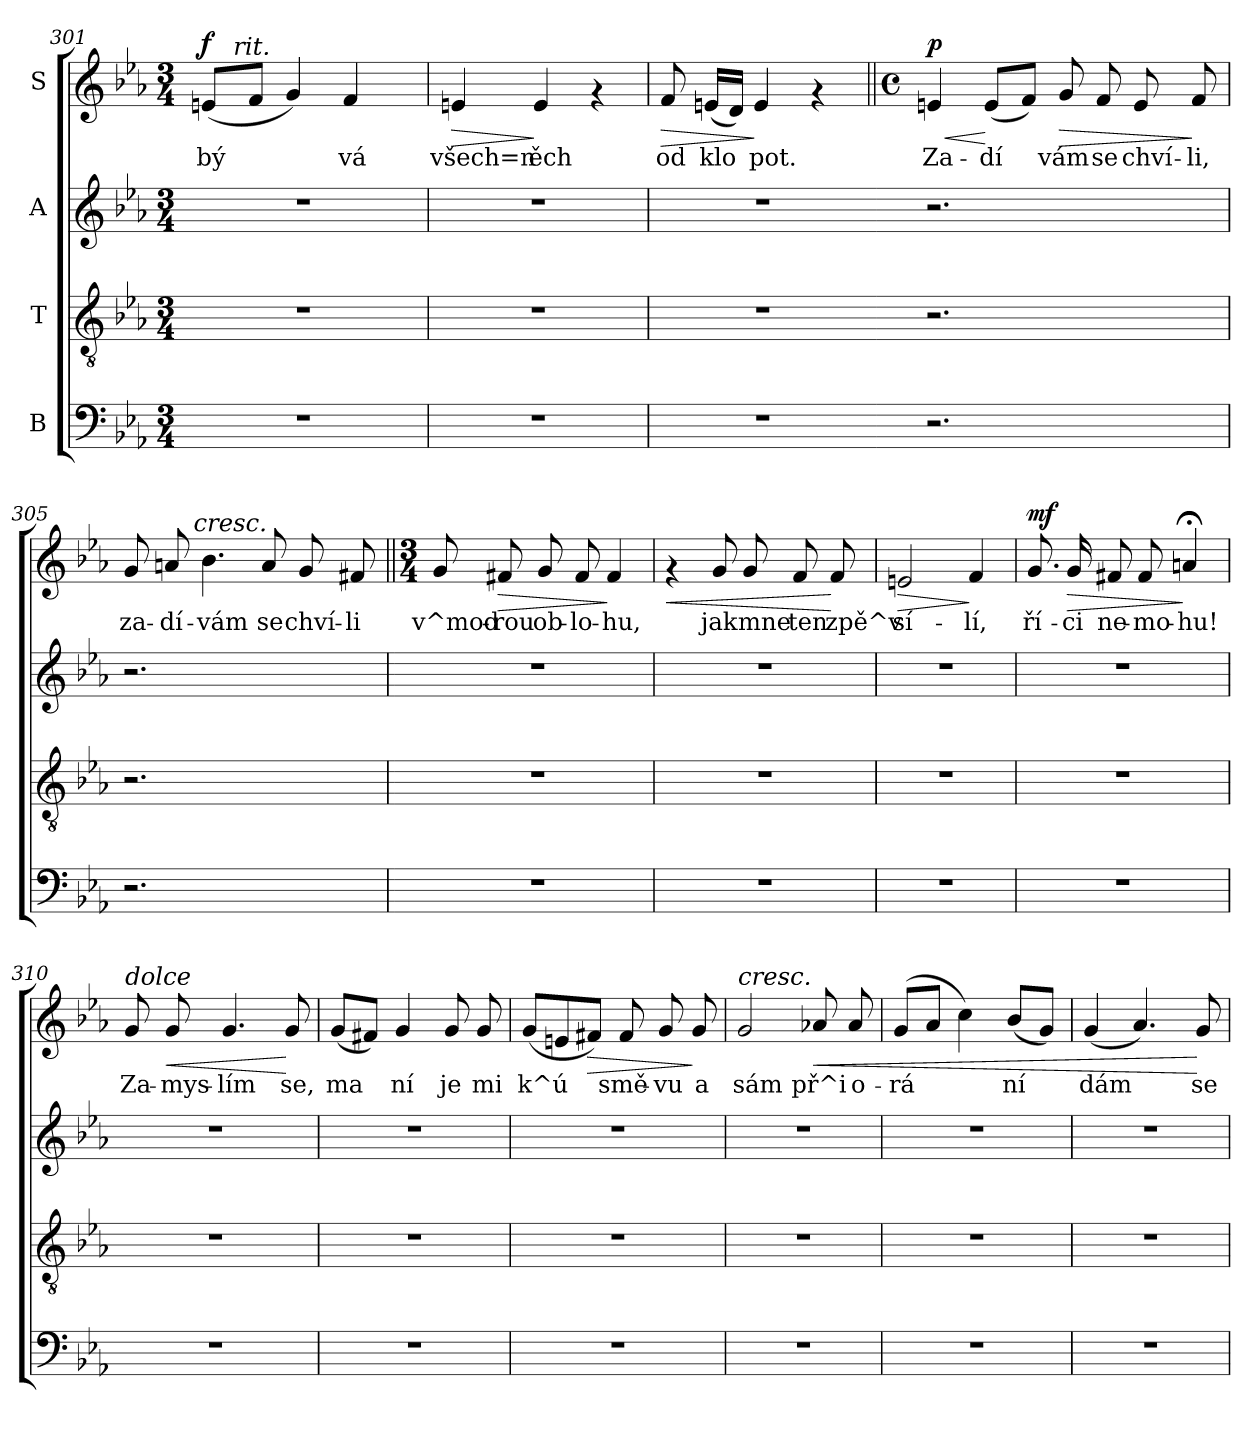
**kern	**kern	**kern	**kern	**text	**dynam
*part4	*part3	*part2	*part1	*part1	*part1
*staff4	*staff3	*staff2	*staff1	*staff1	*staff1
*I"B	*I"T	*I"A	*I"S	*	*
*clefF4	*clefGv2	*clefG2	*clefG2	*	*
*k[b-e-a-]	*k[b-e-a-]	*k[b-e-a-]	*k[b-e-a-]	*	*
*E-:	*E-:	*E-:	*E-:	*	*
*M3/4	*M3/4	*M3/4	*M3/4	*	*
=301	=301	=301	=301	=301	=301
!	!	!	!	!LO:LY:b:rj	!LO:DY:a
*	*	*	*^	*	*
2.r	2.r	2.r	(<8en/L	16.ryy	bý-	f
!	!	!	!	!LO:TX:a:i:t=rit.	!	!
.	.	.	.	2ryy	.	.
!	!	!	!	!	!LO:LY:b:rj	!
.	.	.	8f/J	.	--	.
!	!	!	!	!	!LO:LY:b:rj	!
.	.	.	4g/)	.	--	.
!	!	!	!	!	!LO:LY:b:rj	!
.	.	.	4f/	.	-vá	.
.	.	.	.	8ryy	.	.
.	.	.	.	32ryy	.	.
=302	=302	=302	=302	=302	=302	=302
!	!	!	!	!	!LO:LY:b:rj	!LO:HP:b
*	*	*	*v	*v	*	*
2.r	2.r	2.r	4en/	všech=n	>
!	!	!	!	!LO:LY:b:rj	!
.	.	.	4e/	ěch	]
.	.	.	4rf	.	.
=303	=303	=303	=303	=303	=303
!	!	!	!	!LO:LY:b:rj	!LO:HP:b
2.r	2.r	2.r	8f/	od	>
!	!	!	!	!LO:LY:b:rj	!
.	.	.	(<16en/L	klo-	.
!	!	!	!	!LO:LY:b:rj	!
.	.	.	16d/J)	--	.
!	!	!	!	!LO:LY:b:rj	!
.	.	.	4e/	-pot.	]
.	.	.	4rf	.	.
!!LO:PB:g=z
=304	=304	=304	=304||	=304||	=304||
*	*	*	*M4/4	*	*
*	*	*	*met(c)	*	*
!	!	!	!	!LO:LY:b:rj	!LO:HP:b
!	!	!	!	!	!LO:DY:n=1:a
2.r	2.r	2.r	4en/	Za-	< p
!	!	!	!	!LO:LY:b:rj	!
.	.	.	(<8e/L	-dí-	[
!	!	!	!	!LO:LY:b:rj	!
.	.	.	8f/J)	--	.
!	!	!	!	!LO:LY:b:rj	!LO:HP:b
.	.	.	8g/	-vám	>
!	!	!	!	!LO:LY:b:rj	!
.	.	.	8f/	se	.
!	!	!	!	!LO:LY:b:rj	!
4ryy	4ryy	4ryy	8e/	chví-	.
!	!	!	!	!LO:LY:b:rj	!
.	.	.	8f/	-li,	]
=305	=305	=305	=305	=305	=305
!	!	!	!	!LO:LY:b:rj	!
*	*	*	*^	*	*
2.r	2.r	2.r	8g/	8...ryy	za-	.
!	!	!	!	!	!LO:LY:b:rj	!
.	.	.	8an/	.	-dí-	.
!	!	!	!	!LO:TX:a:i:t=cresc.	!	!
.	.	.	.	2ryy	.	.
!	!	!	!	!	!LO:LY:b:rj	!
.	.	.	4.b-\	.	-vám	.
!	!	!	!	!	!LO:LY:b:rj	!
.	.	.	8a/	.	se	.
.	.	.	.	4ryy	.	.
!	!	!	!	!	!LO:LY:b:rj	!
4ryy	4ryy	4ryy	8g/	.	chví-	.
!	!	!	!	!	!LO:LY:b:rj	!
.	.	.	8f#X/	.	-li	.
.	.	.	.	64ryy	.	.
*	*	*	*v	*v	*	*
=306	=306	=306	=306||	=306||	=306||
*	*	*	*M3/4	*	*
*	*	*	*^	*	*
!	!	!	!	!	!LO:LY:b:rj	!
*	*	*	*v	*v	*	*
2.r	2.r	2.r	8g/	v^mod-	.
!	!	!	!	!LO:LY:b:rj	!LO:HP:b
.	.	.	8f#X/	-rou	>
!	!	!	!	!LO:LY:b:rj	!
.	.	.	8g/	ob-	.
!	!	!	!	!LO:LY:b:rj	!
.	.	.	8f#/	-lo-	.
!	!	!	!	!LO:LY:b:rj	!
.	.	.	4f#/	-hu,	]
!!LO:LB:g=z
=307	=307	=307	=307	=307	=307
!	!	!	!	!	!LO:HP:b
2.r	2.r	2.r	4rf	.	<
!	!	!	!	!LO:LY:b:rj	!
.	.	.	8g/	jak	.
!	!	!	!	!LO:LY:b:rj	!
.	.	.	8g/	mne	.
!	!	!	!	!LO:LY:b:rj	!
.	.	.	8f/	ten	.
!	!	!	!	!LO:LY:b:rj	!
.	.	.	8f/	zpě^v	[
=308	=308	=308	=308	=308	=308
!	!	!	!	!LO:LY:b:rj	!LO:HP:b
2.r	2.r	2.r	2en/	sí-	>
!	!	!	!	!LO:LY:b:rj	!
.	.	.	4f/	-lí,	]
=309	=309	=309	=309	=309	=309
!	!	!	!	!LO:LY:b:rj	!LO:DY:a
2.r	2.r	2.r	8.g/	ří-	mf
!	!	!	!	!LO:LY:b:rj	!LO:HP:b
.	.	.	16g/	-ci	>
!	!	!	!	!LO:LY:b:rj	!
.	.	.	8f#X/	ne-	.
!	!	!	!	!LO:LY:b:rj	!
.	.	.	8f#/	-mo-	.
!	!	!	!	!LO:LY:b:rj	!
.	.	.	4an;</	-hu!	]
=310	=310	=310	=310	=310	=310
!	!	!	!LO:TX:a:i:t=dolce	!	!
!	!	!	!	!LO:LY:b:rj	!
2.r	2.r	2.r	8g/	Za-	.
!	!	!	!	!LO:LY:b:rj	!LO:HP:b
.	.	.	8g/	-mys-	<
!	!	!	!	!LO:LY:b:rj	!
.	.	.	4.g/	-lím	.
!	!	!	!	!LO:LY:b:rj	!
.	.	.	8g/	se,	[
=311	=311	=311	=311	=311	=311
!	!	!	!	!LO:LY:b:rj	!
2.r	2.r	2.r	(<8g/L	ma-	.
!	!	!	!	!LO:LY:b:rj	!
.	.	.	8f#X/J)	--	.
!	!	!	!	!LO:LY:b:rj	!
.	.	.	4g/	-ní	.
!	!	!	!	!LO:LY:b:rj	!
.	.	.	8g/	je	.
!	!	!	!	!LO:LY:b:rj	!
.	.	.	8g/	mi	.
!!LO:LB:g=z
=312	=312	=312	=312	=312	=312
!	!	!	!	!LO:LY:b:rj	!
2.r	2.r	2.r	(<8g/L	k^ú-	.
!	!	!	!	!LO:LY:b:rj	!
.	.	.	8en/	--	.
!	!	!	!	!LO:LY:b:rj	!LO:HP:b
.	.	.	8f#X/J)	--	>
!	!	!	!	!LO:LY:b:rj	!
.	.	.	8f#/	-smě-	.
!	!	!	!	!LO:LY:b:rj	!
.	.	.	8g/	-vu	.
!	!	!	!	!LO:LY:b:rj	!
.	.	.	8g/	a	]
=313	=313	=313	=313	=313	=313
!	!	!	!LO:TX:a:i:t=cresc.	!	!
!	!	!	!	!LO:LY:b:rj	!
2.r	2.r	2.r	2g/	sám	.
!	!	!	!	!LO:LY:b:rj	!LO:HP:b
.	.	.	8a-X/	př^i	<
!	!	!	!	!LO:LY:b:rj	!
.	.	.	8a-/	o-	.
=314	=314	=314	=314	=314	=314
!	!	!	!	!LO:LY:b:rj	!
2.r	2.r	2.r	(<8g/L	-rá-	.
!	!	!	!	!LO:LY:b:rj	!
.	.	.	8a-/J	--	.
!	!	!	!	!LO:LY:b:rj	!
.	.	.	4cc\)	--	.
!	!	!	!	!LO:LY:b:rj	!
.	.	.	(<8b-/L	-ní	.
!	!	!	!	!LO:LY:b:rj	!
.	.	.	8g/J)	.	.
=315	=315	=315	=315	=315	=315
!	!	!	!	!LO:LY:b:rj	!
2.r	2.r	2.r	(<4g/	dám	.
!	!	!	!	!LO:LY:b:rj	!
.	.	.	4.a-/)	.	.
!	!	!	!	!LO:LY:b:rj	!
.	.	.	8g/	se	[
=	=	=	=	=	=
*-	*-	*-	*-	*-	*-
